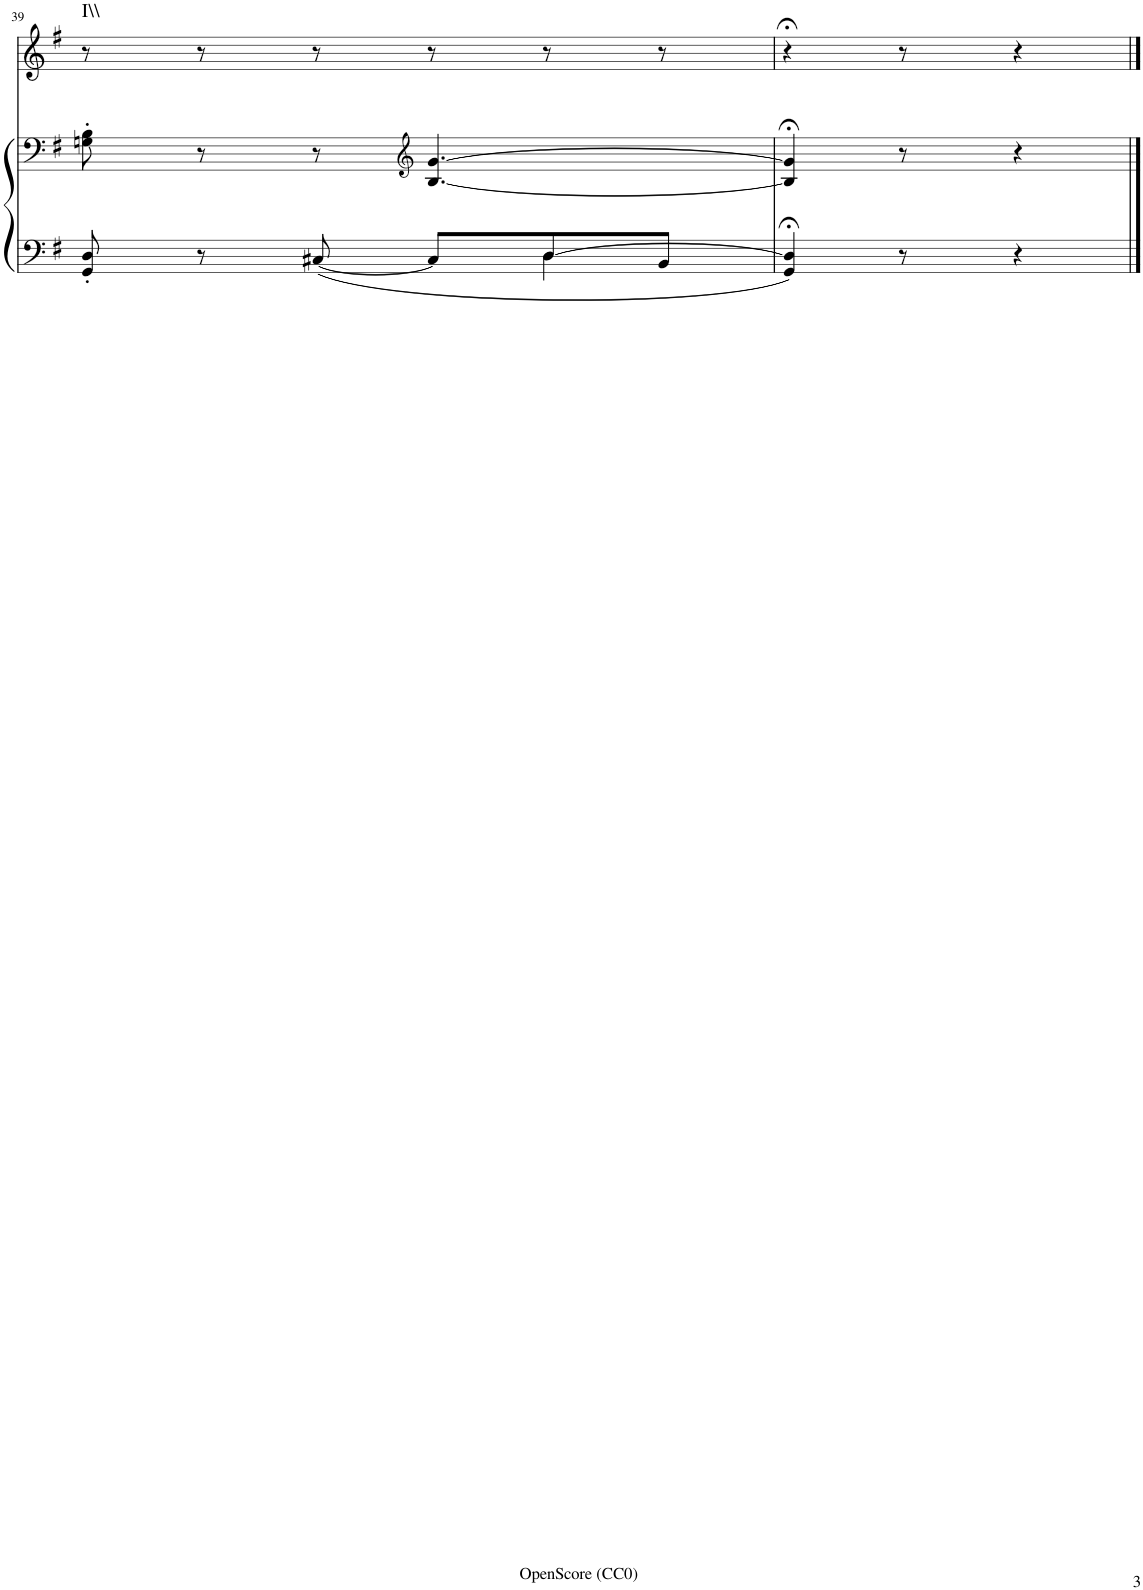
**kern	**kern	**kern	**harte
*part2	*part2	*part1	*part1
*staff3	*staff2	*staff1	*
*I"Piano	*	*I"Voice	*
*I'Pno	*	*	*
!!LO:PB:g=z
*clefF4	*clefF4	*clefG2	*
*k[f#]	*k[f#]	*k[f#]	*
*M6/8	*M6/8	*M6/8	*
=39	=39	=39	=39
*^	*	*	*
!	!	!	!	!LO:H:kt=I\\
8GG/'< 8D/'<	2ryy	8Gn\' 8B\'	8r	N
8r	.	8r	8r	.
[<8C#X/	.	8r	8r	.
*	*	*clefG2	*	*
8C#/L]	.	[4.B/ [4.g/	8r	.
[>8D/	4D\	.	8r	.
8BB/J	.	.	8r	.
*v	*v	*	*	*
=40	=40	=40	=40
4GG/;< 4D/];<	4B/];< 4g/];<	4r;<	.
8r	8r	8r	.
4r	4r	4r	.
==	==	==	==
*-	*-	*-	*-
